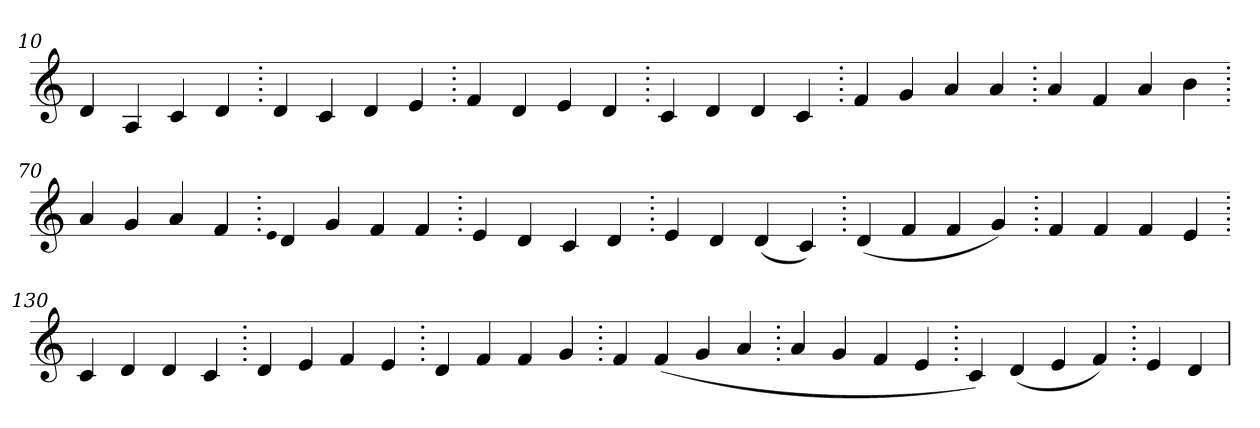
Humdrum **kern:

**kern
*part1
*staff1
*clefG2
=10.
4d
4A
4c
4d
=20.
4d
4c
4d
4e
=30.
4f
4d
4e
4d
=40.
4c
4d
4d
4c
=50.
4f
4g
4a
4a
=60.
4a
4f
4a
4b
=70.
4a
4g
4a
4f
=80.
qqe
4d
4g
4f
4f
=90.
4e
4d
4c
4d
=100.
4e
4d
(>4d
4c)
=110.
(>4d
4f
4f
4g)
=120.
4f
4f
4f
4e
=130.
4c
4d
4d
4c
=140.
4d
4e
4f
4e
=150.
4d
4f
4f
4g
=160.
4f
(>4f
4g
4a
=170.
4a
4g
4f
4e
=180.
4c)
(>4d
4e
4f)
=190.
4e
4d
=
*-
